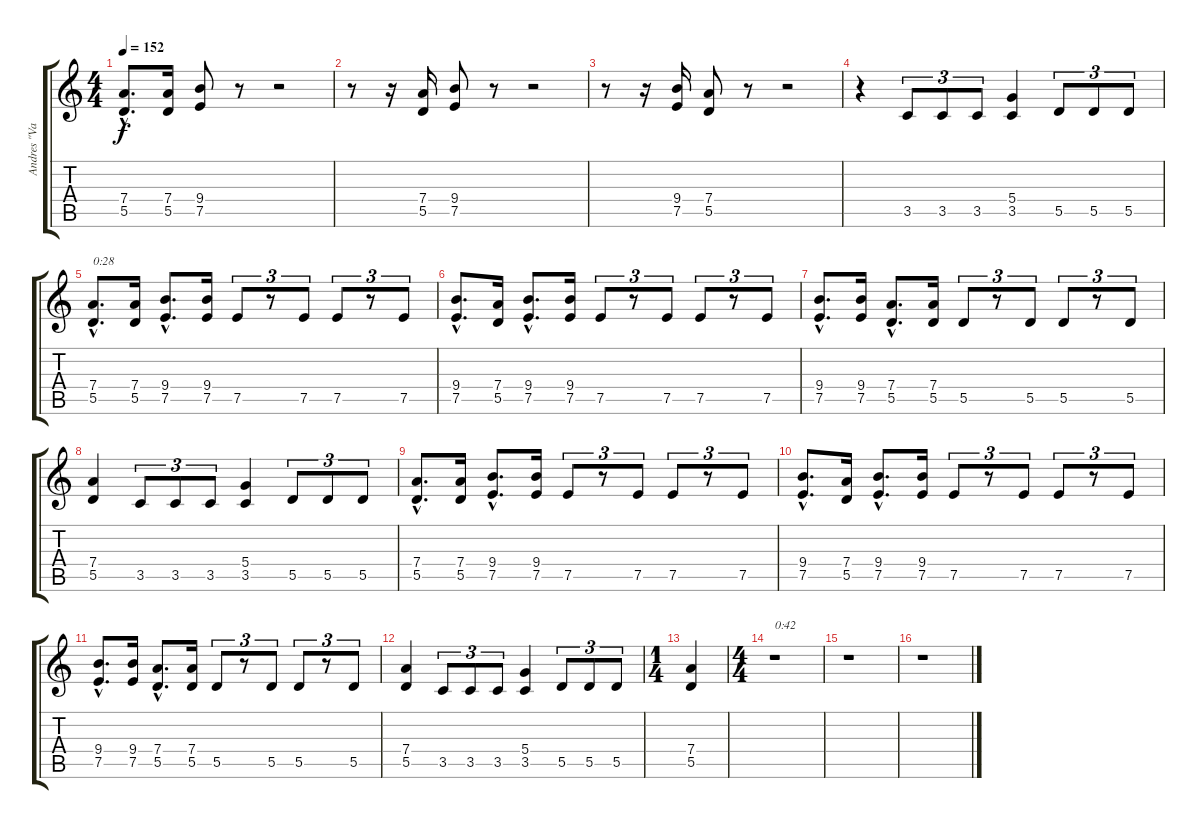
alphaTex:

\track ("Andres \"Vaca\" Barrios" "Andres \"Va") {instrument distortionguitar}
\staff {score tabs}
\tuning (E4 B3 G3 D3 A2 E2) {hide}
\ts (4 4)
\tempo 152
\clef g2
\ks c
(7.4{hac} 5.5{hac}).8{d dy f} (7.4 5.5).16 (9.4 7.5).8 r.8 r.2 |
r.8 r.16 (7.4 5.5).16 (9.4 7.5).8 r.8 r.2 |
r.8 r.16 (9.4 7.5).16 (7.4 5.5).8 r.8 r.2 |
r.4 3.5.8{tu (3 2)} 3.5.8{tu (3 2)} 3.5.8{tu (3 2)} (5.4 3.5).4 5.5.8{tu (3 2)} 5.5.8{tu (3 2)} 5.5.8{tu (3 2)} |
(7.4{hac} 5.5{hac}).8{d txt "0:28"} (7.4 5.5).16 (9.4{hac} 7.5{hac}).8{d} (9.4 7.5).16 7.5.8{tu (3 2)} r.8{tu (3 2)} 7.5.8{tu (3 2)} 7.5.8{tu (3 2)} r.8{tu (3 2)} 7.5.8{tu (3 2)} |
(9.4{hac} 7.5{hac}).8{d} (7.4 5.5).16 (9.4{hac} 7.5{hac}).8{d} (9.4 7.5).16 7.5.8{tu (3 2)} r.8{tu (3 2)} 7.5.8{tu (3 2)} 7.5.8{tu (3 2)} r.8{tu (3 2)} 7.5.8{tu (3 2)} |
(9.4{hac} 7.5{hac}).8{d} (9.4 7.5).16 (7.4{hac} 5.5{hac}).8{d} (7.4 5.5).16 5.5.8{tu (3 2)} r.8{tu (3 2)} 5.5.8{tu (3 2)} 5.5.8{tu (3 2)} r.8{tu (3 2)} 5.5.8{tu (3 2)} |
(7.4 5.5).4 3.5.8{tu (3 2)} 3.5.8{tu (3 2)} 3.5.8{tu (3 2)} (5.4 3.5).4 5.5.8{tu (3 2)} 5.5.8{tu (3 2)} 5.5.8{tu (3 2)} |
(7.4{hac} 5.5{hac}).8{d} (7.4 5.5).16 (9.4{hac} 7.5{hac}).8{d} (9.4 7.5).16 7.5.8{tu (3 2)} r.8{tu (3 2)} 7.5.8{tu (3 2)} 7.5.8{tu (3 2)} r.8{tu (3 2)} 7.5.8{tu (3 2)} |
(9.4{hac} 7.5{hac}).8{d} (7.4 5.5).16 (9.4{hac} 7.5{hac}).8{d} (9.4 7.5).16 7.5.8{tu (3 2)} r.8{tu (3 2)} 7.5.8{tu (3 2)} 7.5.8{tu (3 2)} r.8{tu (3 2)} 7.5.8{tu (3 2)} |
(9.4{hac} 7.5{hac}).8{d} (9.4 7.5).16 (7.4{hac} 5.5{hac}).8{d} (7.4 5.5).16 5.5.8{tu (3 2)} r.8{tu (3 2)} 5.5.8{tu (3 2)} 5.5.8{tu (3 2)} r.8{tu (3 2)} 5.5.8{tu (3 2)} |
(7.4 5.5).4 3.5.8{tu (3 2)} 3.5.8{tu (3 2)} 3.5.8{tu (3 2)} (5.4 3.5).4 5.5.8{tu (3 2)} 5.5.8{tu (3 2)} 5.5.8{tu (3 2)} |
\ts (1 4)
(7.4 5.5).4 |
\ts (4 4)
r.1{txt "0:42"} |
r.1 |
r.1
